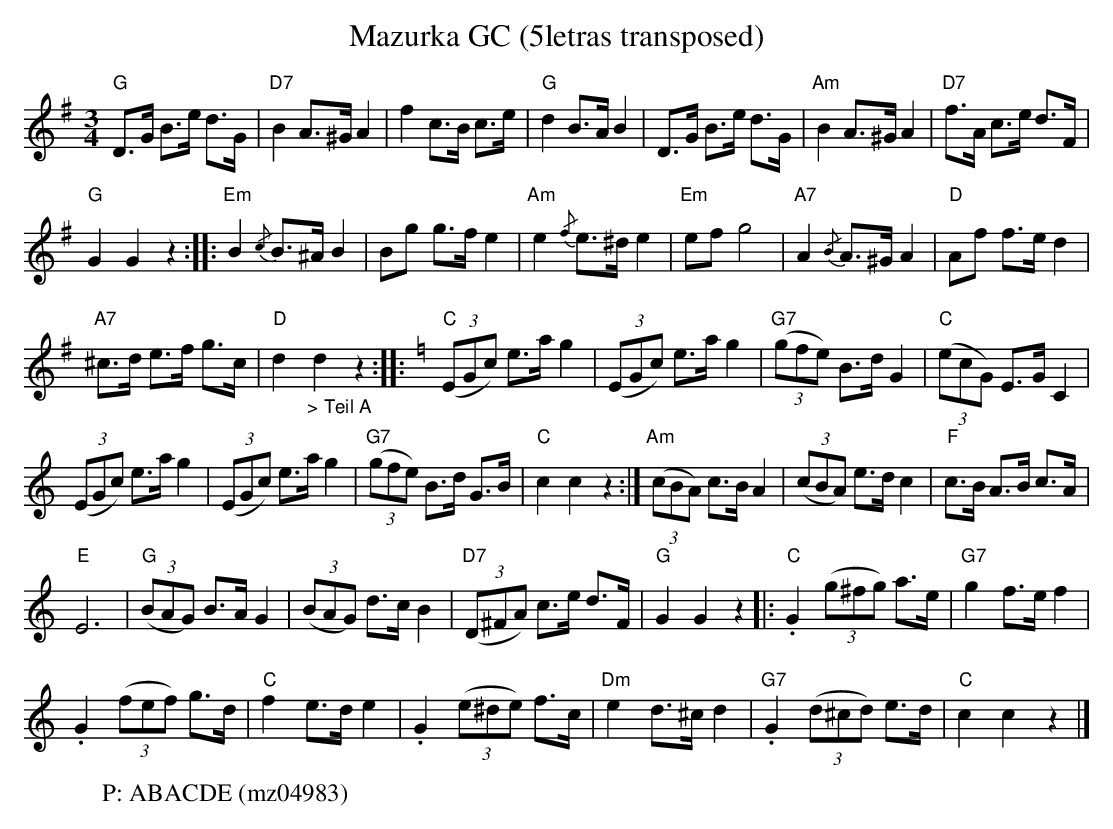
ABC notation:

X:1
T:Mazurka GC (5letras transposed)
M:3/4
L:1/8
K:G transpose=3 %%MIDI gchordon
"G"D>G B>e d>G | "D7"B2A>^G A2 | f2c>B c>e | "G"d2 B>AB2 | D>G B>e d>G | "Am"B2A>^G A2 | "D7"f>A c>e d>F |
"G"G2G2z2 :: "Em"B2 {/c}B>^A B2 | Bg g>f e2 | "Am"e2 {/f}e>^de2 | "Em"efg4 | "A7"A2 {/B}A>^GA2 | "D"Af f>ed2 |
"A7"^c>d e>f g>c | "D"d2"_> Teil A"d2z2 :: [K:C] "C"((3EGc) e>a g2 | ((3EGc) e>a g2 | "G7"((3gfe) B>dG2 | "C"((3ecG) E>GC2 |
((3EGc) e>a g2 | ((3EGc) e>a g2 | "G7"((3gfe) B>d G>B | "C"c2c2z2 :| "Am"((3cBA) c>BA2 | ((3cBA) e>dc2 | "F"c>B A>B c>A |
"E"E6 | "G"((3BAG) B>AG2 | ((3BAG) d>cB2 | "D7"((3D^FA) c>e d>F | "G"G2G2z2 |: "C".G2 ((3g^fg) a>e | "G7"g2 f>ef2 |
.G2 ((3fef) g>d | "C"f2 e>de2 | .G2 ((3e^de) f>c | "Dm"e2d>^cd2 | "G7".G2 ((3d^cd) e>d | "C"c2c2z2 |]
W: P: ABACDE (mz04983)
